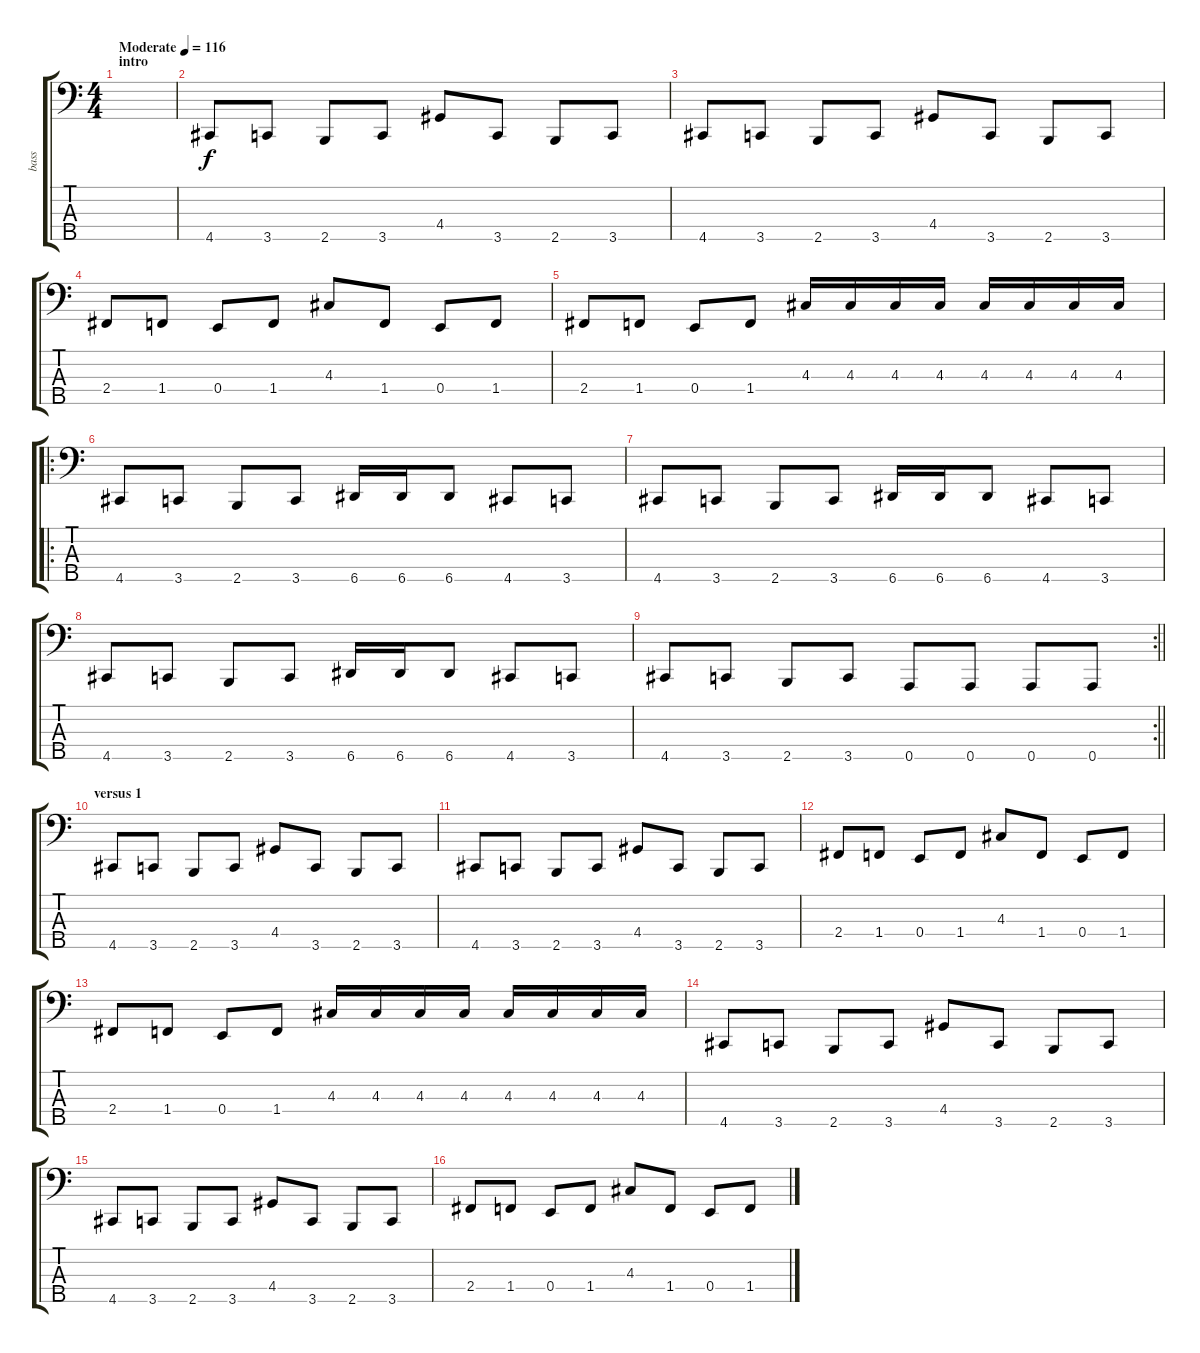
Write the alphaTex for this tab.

\track ("bass" "bass") {instrument electricbasspick}
\staff {score tabs}
\tuning (G2 D2 A1 E1 A0) {hide}
\ts (4 4)
\section ("" "intro")
\tempo (116 "Moderate")
\clef f4
\ks c
|
4.5.8 3.5.8 2.5.8 3.5.8 4.4.8 3.5.8 2.5.8 3.5.8 |
4.5.8 3.5.8 2.5.8 3.5.8 4.4.8 3.5.8 2.5.8 3.5.8 |
2.4.8 1.4.8 0.4.8 1.4.8 4.3.8 1.4.8 0.4.8 1.4.8 |
2.4.8 1.4.8 0.4.8 1.4.8 4.3.16 4.3.16 4.3.16 4.3.16 4.3.16 4.3.16 4.3.16 4.3.16 |
\ro
4.5.8 3.5.8 2.5.8 3.5.8 6.5.16 6.5.16 6.5.8 4.5.8 3.5.8 |
4.5.8 3.5.8 2.5.8 3.5.8 6.5.16 6.5.16 6.5.8 4.5.8 3.5.8 |
4.5.8 3.5.8 2.5.8 3.5.8 6.5.16 6.5.16 6.5.8 4.5.8 3.5.8 |
\rc 2
\barLineRight lightlight
4.5.8 3.5.8 2.5.8 3.5.8 0.5.8 0.5.8 0.5.8 0.5.8 |
\section ("" "versus 1")
4.5.8 3.5.8 2.5.8 3.5.8 4.4.8 3.5.8 2.5.8 3.5.8 |
4.5.8 3.5.8 2.5.8 3.5.8 4.4.8 3.5.8 2.5.8 3.5.8 |
2.4.8 1.4.8 0.4.8 1.4.8 4.3.8 1.4.8 0.4.8 1.4.8 |
2.4.8 1.4.8 0.4.8 1.4.8 4.3.16 4.3.16 4.3.16 4.3.16 4.3.16 4.3.16 4.3.16 4.3.16 |
4.5.8 3.5.8 2.5.8 3.5.8 4.4.8 3.5.8 2.5.8 3.5.8 |
4.5.8 3.5.8 2.5.8 3.5.8 4.4.8 3.5.8 2.5.8 3.5.8 |
2.4.8 1.4.8 0.4.8 1.4.8 4.3.8 1.4.8 0.4.8 1.4.8
